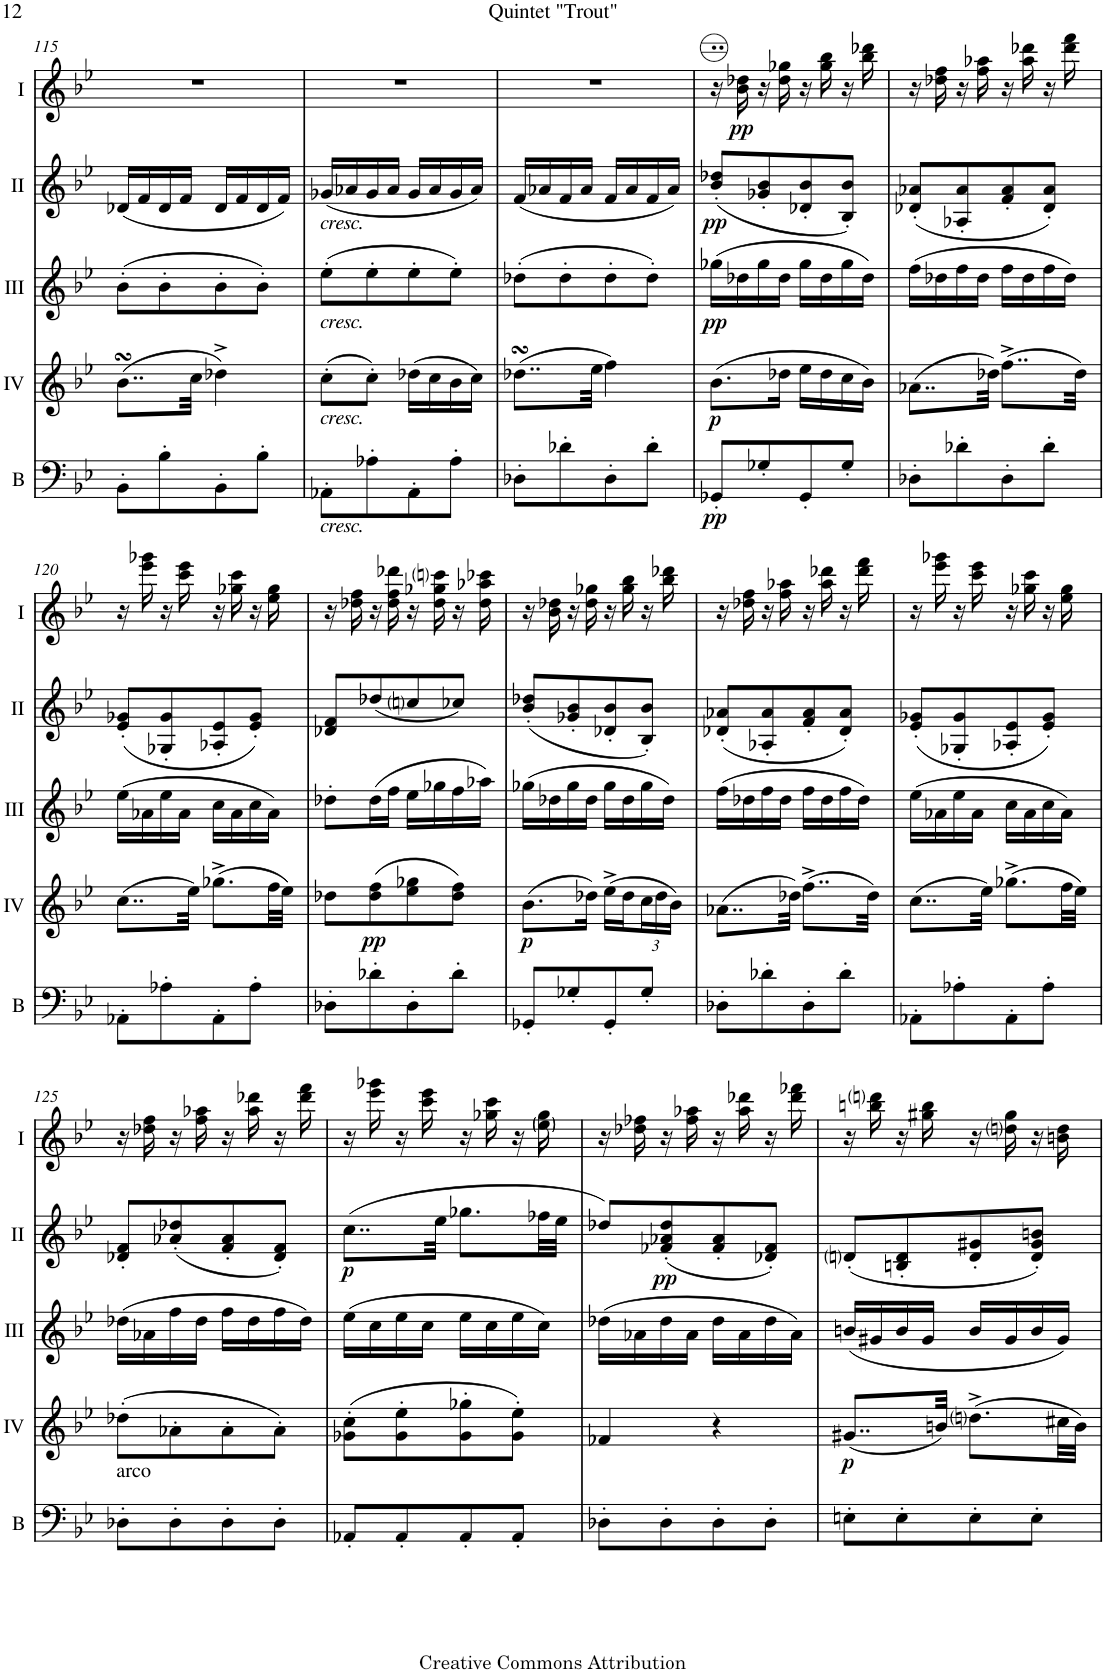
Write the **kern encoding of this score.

**kern	**dynam	**kern	**dynam	**kern	**dynam	**kern	**dynam	**kern	**dynam
*part5	*part5	*part4	*part4	*part3	*part3	*part2	*part2	*part1	*part1
*staff5	*staff5	*staff4	*staff4	*staff3	*staff3	*staff2	*staff2	*staff1	*staff1
*I"Bass	*	*I"Acc. 4	*	*I"Acc. 3	*	*I"Acc. 2	*	*I"Acc. 1	*
*I'B	*	*	*	*	*	*	*	*	*
!!LO:PB:g=z
*clefF4	*	*clefG2	*	*clefG2	*	*clefG2	*	*clefG2	*
*Trd7c12	*	*Trd7c12	*	*Trd7c12	*	*	*	*	*
*k[b-e-]	*	*k[b-e-]	*	*k[b-e-]	*	*k[b-e-]	*	*k[b-e-]	*
*M2/4	*	*M2/4	*	*M2/4	*	*M2/4	*	*M2/4	*
=115	=115	=115	=115	=115	=115	=115	=115	=115	=115
8BB-'\L	.	(8..b-sSSs\L	.	(8b-'\L	.	(16d-X/LL	.	2r	.
.	.	.	.	.	.	16f/	.	.	.
8B-'\	.	.	.	8b-'\	.	16d-/	.	.	.
.	.	.	.	.	.	16f/JJ	.	.	.
.	.	32cc\Jkk	.	.	.	.	.	.	.
8BB-'\	.	4dd-X^\)	.	8b-'\	.	16d-/LL	.	.	.
.	.	.	.	.	.	16f/	.	.	.
8B-'\J	.	.	.	8b-'\J)	.	16d-/	.	.	.
.	.	.	.	.	.	16f/JJ)	.	.	.
=116	=116	=116	=116	=116	=116	=116	=116	=116	=116
!	!	!	!	!	!	!LO:TX:b:i:t=cresc.	!	!	!
!	!	!	!	!LO:TX:b:i:t=cresc.	!	!	!	!	!
!	!	!LO:TX:b:i:t=cresc.	!	!	!	!	!	!	!
!LO:TX:b:i:t=cresc.	!	!	!	!	!	!	!	!	!
8AA-X'\L	.	(8cc'\L	.	(8ee-'\L	.	(16g-X/LL	.	2r	.
.	.	.	.	.	.	16a-X/	.	.	.
8A-X'\	.	8cc'\J)	.	8ee-'\	.	16g-/	.	.	.
.	.	.	.	.	.	16a-/JJ	.	.	.
8AA-'\	.	(16dd-X\LL	.	8ee-'\	.	16g-/LL	.	.	.
.	.	16cc\	.	.	.	16a-/	.	.	.
8A-'\J	.	16b-\	.	8ee-'\J)	.	16g-/	.	.	.
.	.	16cc\JJ)	.	.	.	16a-/JJ)	.	.	.
=117	=117	=117	=117	=117	=117	=117	=117	=117	=117
8D-X'\L	.	(8..dd-XsSSs\L	.	(8dd-X'\L	.	(16f/LL	.	2r	.
.	.	.	.	.	.	16a-X/	.	.	.
8d-X'\	.	.	.	8dd-'\	.	16f/	.	.	.
.	.	.	.	.	.	16a-/JJ	.	.	.
.	.	32ee-\Jkk	.	.	.	.	.	.	.
8D-'\	.	4ff\)	.	8dd-'\	.	16f/LL	.	.	.
.	.	.	.	.	.	16a-/	.	.	.
8d-'\J	.	.	.	8dd-'\J)	.	16f/	.	.	.
.	.	.	.	.	.	16a-/JJ)	.	.	.
=118	=118	=118	=118	=118	=118	=118	=118	=118	=118
!	!LO:DY:b	!	!LO:DY:b	!	!LO:DY:b	!	!LO:DY:b	!	!
8GG-X'/L	pp	(8.b-\L	p	(16gg-X\LL	pp	(8b-/' 8dd-X/'L	pp	16r	.
!	!	!	!	!	!	!	!	!	!LO:DY:b
.	.	.	.	16dd-X\	.	.	.	16b-\ 16dd-X\	pp
8G-X'/	.	.	.	16gg-\	.	8g-X/' 8b-/'	.	16r	.
.	.	16dd-X\Jk	.	16dd-\JJ	.	.	.	16dd-\ 16gg-X\	.
8GG-'/	.	16ee-\LL	.	16gg-\LL	.	8d-X/' 8b-/'	.	16r	.
.	.	16dd-\	.	16dd-\	.	.	.	16gg-\ 16bb-\	.
8G-'/J	.	16cc\	.	16gg-\	.	8B-/' 8b-/'J)	.	16r	.
.	.	16b-\JJ)	.	16dd-\JJ)	.	.	.	16bb-\ 16ddd-X\	.
=119	=119	=119	=119	=119	=119	=119	=119	=119	=119
8D-X'\L	.	(8..a-X\L	.	(16ff\LL	.	(8d-X/' 8a-X/'L	.	16r	.
.	.	.	.	16dd-X\	.	.	.	16dd-X\ 16ff\	.
8d-X'\	.	.	.	16ff\	.	8A-X/' 8a-/'	.	16r	.
.	.	.	.	16dd-\JJ	.	.	.	16ff\ 16aa-X\	.
.	.	32dd-X\Jkk)	.	.	.	.	.	.	.
8D-'\	.	(8..ff^\L	.	16ff\LL	.	8f/' 8a-/'	.	16r	.
.	.	.	.	16dd-\	.	.	.	16aa-\ 16ddd-X\	.
8d-'\J	.	.	.	16ff\	.	8d-/' 8a-/'J)	.	16r	.
.	.	.	.	16dd-\JJ)	.	.	.	16ddd-\ 16fff\	.
.	.	32dd-\Jkk)	.	.	.	.	.	.	.
!!LO:LB:g=z
=120	=120	=120	=120	=120	=120	=120	=120	=120	=120
8AA-X'\L	.	(8..cc\L	.	(16ee-\LL	.	(8e-/' 8g-X/'L	.	16r	.
.	.	.	.	16a-X\	.	.	.	16eee-\ 16ggg-X\	.
8A-X'\	.	.	.	16ee-\	.	8G-X/' 8g-/'	.	16r	.
.	.	.	.	16a-\JJ	.	.	.	16ccc\ 16eee-\	.
.	.	32ee-\Jkk)	.	.	.	.	.	.	.
8AA-'\	.	(8.gg-X^\L	.	16cc\LL	.	8A-X/' 8e-/'	.	16r	.
.	.	.	.	16a-\	.	.	.	16gg-X\ 16ccc\	.
8A-'\J	.	.	.	16cc\	.	8e-/' 8g-/'J)	.	16r	.
.	.	32ff\LL	.	16a-\JJ)	.	.	.	16ee-\ 16gg-\	.
.	.	32ee-\JJJ)	.	.	.	.	.	.	.
=121	=121	=121	=121	=121	=121	=121	=121	=121	=121
8D-X'\L	.	8dd-X\L	.	8dd-X'\L	.	8d-X/ 8f/L	.	16r	.
.	.	.	.	.	.	.	.	16dd-X\ 16ff\	.
!	!	!	!LO:DY:b	!	!	!	!	!	!
8d-X'\	.	(8dd-\ 8ff\	pp	(16dd-\L	.	(8dd-X/	.	16r	.
.	.	.	.	16ff\JJ	.	.	.	16dd-\ 16ff\ 16ddd-X\	.
8D-'\	.	8ee-\ 8gg-X\	.	16ee-\LL	.	8ccni/	.	16r	.
.	.	.	.	16gg-X\	.	.	.	16dd-\ 16gg-X\ 16cccni\	.
8d-'\J	.	8dd-\ 8ff\J)	.	16ff\	.	8cc-X/J)	.	16r	.
.	.	.	.	16aa-X\JJ)	.	.	.	16dd-\ 16aa-X\ 16ccc-X\	.
=122	=122	=122	=122	=122	=122	=122	=122	=122	=122
!	!	!	!LO:DY:b	!	!	!	!	!	!
8GG-X'/L	.	(8.b-\L	p	(16gg-X\LL	.	(8b-/' 8dd-X/'L	.	16r	.
.	.	.	.	16dd-X\	.	.	.	16b-\ 16dd-X\	.
8G-X'/	.	.	.	16gg-\	.	8g-X/' 8b-/'	.	16r	.
.	.	16dd-X\Jk)	.	16dd-\JJ	.	.	.	16dd-\ 16gg-X\	.
8GG-'/	.	(16ee-^\LL	.	16gg-\LL	.	8d-X/' 8b-/'	.	16r	.
.	.	16dd-\	.	16dd-\	.	.	.	16gg-\ 16bb-\	.
*	*	*Xbrackettup	*	*	*	*	*	*	*
8G-'/J	.	24cc\	.	16gg-\	.	8B-/' 8b-/'J)	.	16r	.
.	.	24dd-\	.	.	.	.	.	.	.
.	.	.	.	16dd-\JJ)	.	.	.	16bb-\ 16ddd-X\	.
.	.	24b-\JJ)	.	.	.	.	.	.	.
=123	=123	=123	=123	=123	=123	=123	=123	=123	=123
8D-X'\L	.	(8..a-X\L	.	(16ff\LL	.	(8d-X/' 8a-X/'L	.	16r	.
.	.	.	.	16dd-X\	.	.	.	16dd-X\ 16ff\	.
8d-X'\	.	.	.	16ff\	.	8A-X/' 8a-/'	.	16r	.
.	.	.	.	16dd-\JJ	.	.	.	16ff\ 16aa-X\	.
.	.	32dd-X\Jkk)	.	.	.	.	.	.	.
8D-'\	.	(8..ff^\L	.	16ff\LL	.	8f/' 8a-/'	.	16r	.
.	.	.	.	16dd-\	.	.	.	16aa-\ 16ddd-X\	.
8d-'\J	.	.	.	16ff\	.	8d-/' 8a-/'J)	.	16r	.
.	.	.	.	16dd-\JJ)	.	.	.	16ddd-\ 16fff\	.
.	.	32dd-\Jkk)	.	.	.	.	.	.	.
=124	=124	=124	=124	=124	=124	=124	=124	=124	=124
8AA-X'\L	.	(8..cc\L	.	(16ee-\LL	.	(8e-/' 8g-X/'L	.	16r	.
.	.	.	.	16a-X\	.	.	.	16eee-\ 16ggg-X\	.
8A-X'\	.	.	.	16ee-\	.	8G-X/' 8g-/'	.	16r	.
.	.	.	.	16a-\JJ	.	.	.	16ccc\ 16eee-\	.
.	.	32ee-\Jkk)	.	.	.	.	.	.	.
8AA-'\	.	(8.gg-X^\L	.	16cc\LL	.	8A-X/' 8e-/'	.	16r	.
.	.	.	.	16a-\	.	.	.	16gg-X\ 16ccc\	.
8A-'\J	.	.	.	16cc\	.	8e-/' 8g-/'J)	.	16r	.
.	.	32ff\LL	.	16a-\JJ)	.	.	.	16ee-\ 16gg-\	.
.	.	32ee-\JJJ)	.	.	.	.	.	.	.
!!LO:LB:g=z
=125	=125	=125	=125	=125	=125	=125	=125	=125	=125
!LO:TX:a:t=arco	!	!	!	!	!	!	!	!	!
8D-X'\L	.	(8dd-X'\L	.	(16dd-X\LL	.	8d-X/' 8f/'L	.	16r	.
.	.	.	.	16a-X\	.	.	.	16dd-X\ 16ff\	.
8D-'\	.	8a-X'\	.	16ff\	.	(8a-X/' 8dd-X/'	.	16r	.
.	.	.	.	16dd-\JJ	.	.	.	16ff\ 16aa-X\	.
8D-'\	.	8a-'\	.	16ff\LL	.	8f/' 8a-/'	.	16r	.
.	.	.	.	16dd-\	.	.	.	16aa-\ 16ddd-X\	.
8D-'\J	.	8a-'\J)	.	16ff\	.	8d-/' 8f/'J)	.	16r	.
.	.	.	.	16dd-\JJ)	.	.	.	16ddd-\ 16fff\	.
=126	=126	=126	=126	=126	=126	=126	=126	=126	=126
!	!	!	!	!	!	!	!LO:DY:b	!	!
8AA-X'/L	.	(8g-X\' 8cc\'L	.	(16ee-\LL	.	(8..cc\L	p	16r	.
.	.	.	.	16cc\	.	.	.	16eee-\ 16ggg-X\	.
8AA-'/	.	8g-\' 8ee-\'	.	16ee-\	.	.	.	16r	.
.	.	.	.	16cc\JJ	.	.	.	16ccc\ 16eee-\	.
.	.	.	.	.	.	32ee-\Jkk	.	.	.
8AA-'/	.	8g-\' 8gg-X\'	.	16ee-\LL	.	8.gg-X\L	.	16r	.
.	.	.	.	16cc\	.	.	.	16gg-X\ 16ccc\	.
8AA-'/J	.	8g-\' 8ee-\'J)	.	16ee-\	.	.	.	16r	.
.	.	.	.	16cc\JJ)	.	32ff-X\LL	.	16ee-\ 16gg-\	.
.	.	.	.	.	.	32ee-\JJJ	.	.	.
=127	=127	=127	=127	=127	=127	=127	=127	=127	=127
8D-X'\L	.	4f-X/	.	(16dd-X\LL	.	8dd-X/L)	.	16r	.
.	.	.	.	16a-X\	.	.	.	16dd-X\ 16ff-X\	.
!	!	!	!	!	!	!	!LO:DY:b	!	!
8D-'\	.	.	.	16dd-\	.	(8f-X/' 8a-X/' 8dd-/'	pp	16r	.
.	.	.	.	16a-\JJ	.	.	.	16ff-\ 16aa-X\	.
8D-'\	.	4r	.	16dd-\LL	.	8f-/' 8a-/'	.	16r	.
.	.	.	.	16a-\	.	.	.	16aa-\ 16ddd-X\	.
8D-'\J	.	.	.	16dd-\	.	8d-X/' 8f-/'J)	.	16r	.
.	.	.	.	16a-\JJ)	.	.	.	16ddd-\ 16fff-X\	.
=128	=128	=128	=128	=128	=128	=128	=128	=128	=128
!	!	!	!LO:DY:b	!	!	!	!	!	!
8En'\L	.	(8..g#X/L	p	(16bn/LL	.	(8dni'/L	.	16r	.
.	.	.	.	16g#X/	.	.	.	16bbn\ 16dddni\	.
8E'\	.	.	.	16b/	.	8Bn/' 8d/'	.	16r	.
.	.	.	.	16g#/JJ	.	.	.	16gg#X\ 16bb\	.
.	.	32bn/Jkk)	.	.	.	.	.	.	.
8E'\	.	(8.ddni^\L	.	16b/LL	.	8d/' 8g#X/'	.	16r	.
.	.	.	.	16g#/	.	.	.	16ddni\ 16gg#\	.
8E'\J	.	.	.	16b/	.	8d/' 8g#/' 8bn/'J)	.	16r	.
.	.	32cc#X\LL	.	16g#/JJ)	.	.	.	16bn\ 16dd\	.
.	.	32b\JJJ)	.	.	.	.	.	.	.
=	=	=	=	=	=	=	=	=	=
*-	*-	*-	*-	*-	*-	*-	*-	*-	*-
